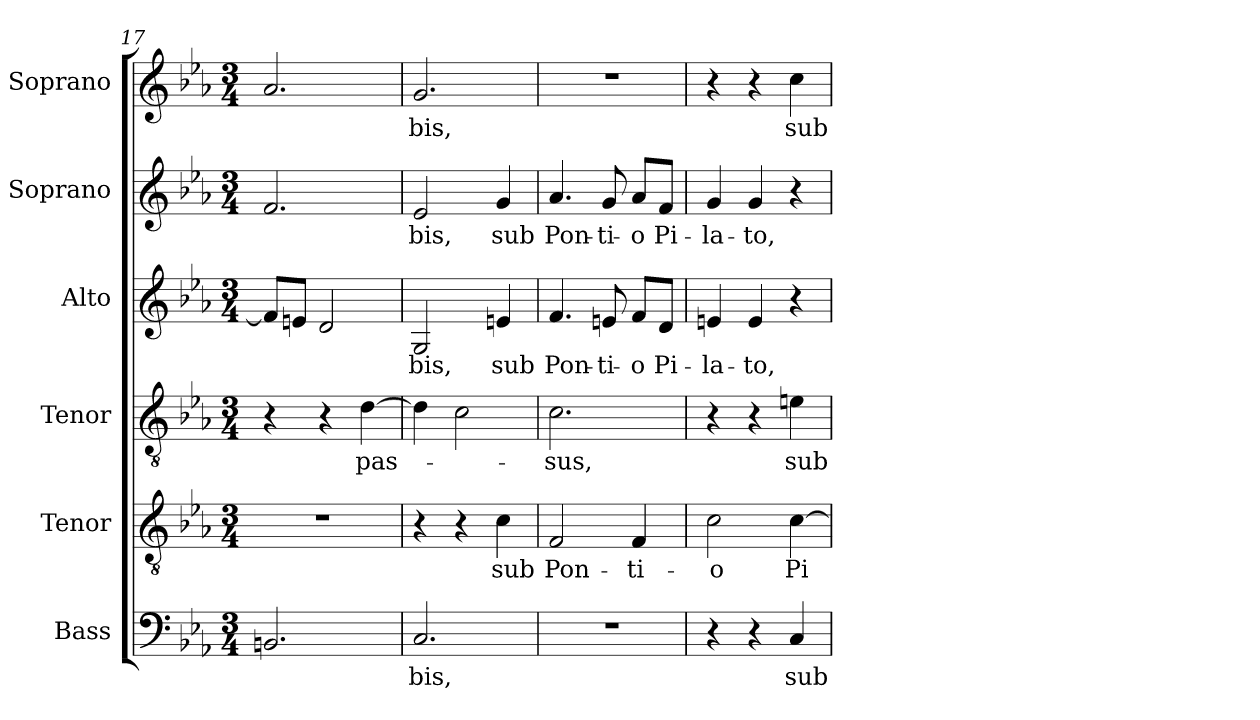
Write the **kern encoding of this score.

**kern	**text	**kern	**text	**kern	**text	**kern	**text	**kern	**text	**kern	**text
*part6	*part6	*part5	*part5	*part4	*part4	*part3	*part3	*part2	*part2	*part1	*part1
*staff6	*staff6	*staff5	*staff5	*staff4	*staff4	*staff3	*staff3	*staff2	*staff2	*staff1	*staff1
*I"Bass	*	*I"Tenor	*	*I"Tenor	*	*I"Alto	*	*I"Soprano	*	*I"Soprano	*
*I'B.	*	*I'T.	*	*I'T.	*	*I'A.	*	*I'S.	*	*I'S.	*
!!LO:LB:g=z
*clefF4	*	*clefGv2	*	*clefGv2	*	*clefG2	*	*clefG2	*	*clefG2	*
*	*	*ITrd7c12	*	*ITrd7c12	*	*	*	*	*	*	*
*k[b-e-a-]	*	*k[b-e-a-]	*	*k[b-e-a-]	*	*k[b-e-a-]	*	*k[b-e-a-]	*	*k[b-e-a-]	*
*E-:	*	*E-:	*	*E-:	*	*E-:	*	*E-:	*	*E-:	*
*M3/4	*	*M3/4	*	*M3/4	*	*M3/4	*	*M3/4	*	*M3/4	*
=17	=17	=17	=17	=17	=17	=17	=17	=17	=17	=17	=17
!	!	!LO:N:vis=1	!	!	!	!	!	!	!	!	!
2.BBni/	.	2.r	.	4r	.	8fi/L]	.	2.fi/	.	2.a-i/	.
.	.	.	.	.	.	8eni/J	.	.	.	.	.
.	.	.	.	4r	.	2di/	.	.	.	.	.
!	!	!	!	!	!LO:LY:b:color=#000000	!	!	!	!	!	!
.	.	.	.	[4Di\	pas-	.	.	.	.	.	.
=18	=18	=18	=18	=18	=18	=18	=18	=18	=18	=18	=18
!	!LO:LY:b:color=#000000	!	!	!	!	!	!	!	!	!	!
!	!	!	!	!	!	!	!LO:LY:b:color=#000000	!	!	!	!
!	!	!	!	!	!	!	!	!	!LO:LY:b:color=#000000	!	!
!	!	!	!	!	!	!	!	!	!	!	!LO:LY:b:color=#000000
2.Ci/	-bis,	4r	.	4Di\]	.	2Gi/	-bis,	2e-i/	-bis,	2.gi/	-bis,
.	.	4r	.	2Ci\	.	.	.	.	.	.	.
!	!	!	!LO:LY:b:color=#000000	!	!	!	!	!	!	!	!
!	!	!	!	!	!	!	!LO:LY:b:color=#000000	!	!	!	!
!	!	!	!	!	!	!	!	!	!LO:LY:b:color=#000000	!	!
.	.	4Ci\	sub	.	.	4eni/	sub	4gi/	sub	.	.
=19	=19	=19	=19	=19	=19	=19	=19	=19	=19	=19	=19
!LO:N:vis=1	!	!	!	!	!	!	!	!	!	!	!
!	!	!	!LO:LY:b:color=#000000	!	!	!	!	!	!	!	!
!	!	!	!	!	!LO:LY:b:color=#000000	!	!	!	!	!	!
!	!	!	!	!	!	!	!LO:LY:b:color=#000000	!	!	!	!
!	!	!	!	!	!	!	!	!	!LO:LY:b:color=#000000	!LO:N:vis=1	!
2.r	.	2FFi/	Pon-	2.Ci\	-sus,	4.fi/	Pon-	4.a-i/	Pon-	2.r	.
!	!	!	!	!	!	!	!LO:LY:b:color=#000000	!	!	!	!
!	!	!	!	!	!	!	!	!	!LO:LY:b:color=#000000	!	!
.	.	.	.	.	.	8eni/	-ti-	8gi/	-ti-	.	.
!	!	!	!LO:LY:b:color=#000000	!	!	!	!	!	!	!	!
!	!	!	!	!	!	!	!LO:LY:b:color=#000000	!	!	!	!
!	!	!	!	!	!	!	!	!	!LO:LY:b:color=#000000	!	!
.	.	4FFi/	-ti-	.	.	8fi/L	-o	8a-i/L	-o	.	.
!	!	!	!	!	!	!	!LO:LY:b:color=#000000	!	!	!	!
!	!	!	!	!	!	!	!	!	!LO:LY:b:color=#000000	!	!
.	.	.	.	.	.	8di/J	Pi-	8fi/J	Pi-	.	.
=20	=20	=20	=20	=20	=20	=20	=20	=20	=20	=20	=20
!	!	!	!LO:LY:b:color=#000000	!	!	!	!	!	!	!	!
!	!	!	!	!	!	!	!LO:LY:b:color=#000000	!	!	!	!
!	!	!	!	!	!	!	!	!	!LO:LY:b:color=#000000	!	!
4r	.	2Ci\	-o	4r	.	4eni/	-la-	4gi/	-la-	4r	.
!	!	!	!	!	!	!	!LO:LY:b:color=#000000	!	!	!	!
!	!	!	!	!	!	!	!	!	!LO:LY:b:color=#000000	!	!
4r	.	.	.	4r	.	4ei/	-to,	4gi/	-to,	4r	.
!	!LO:LY:b:color=#000000	!	!	!	!	!	!	!	!	!	!
!	!	!	!LO:LY:b:color=#000000	!	!	!	!	!	!	!	!
!	!	!	!	!	!LO:LY:b:color=#000000	!	!	!	!	!	!
!	!	!	!	!	!	!	!	!	!	!	!LO:LY:b:color=#000000
4Ci/	sub	[4Ci\	Pi-	4Eni\	sub	4r	.	4r	.	4cci\	sub
=	=	=	=	=	=	=	=	=	=	=	=
*-	*-	*-	*-	*-	*-	*-	*-	*-	*-	*-	*-
